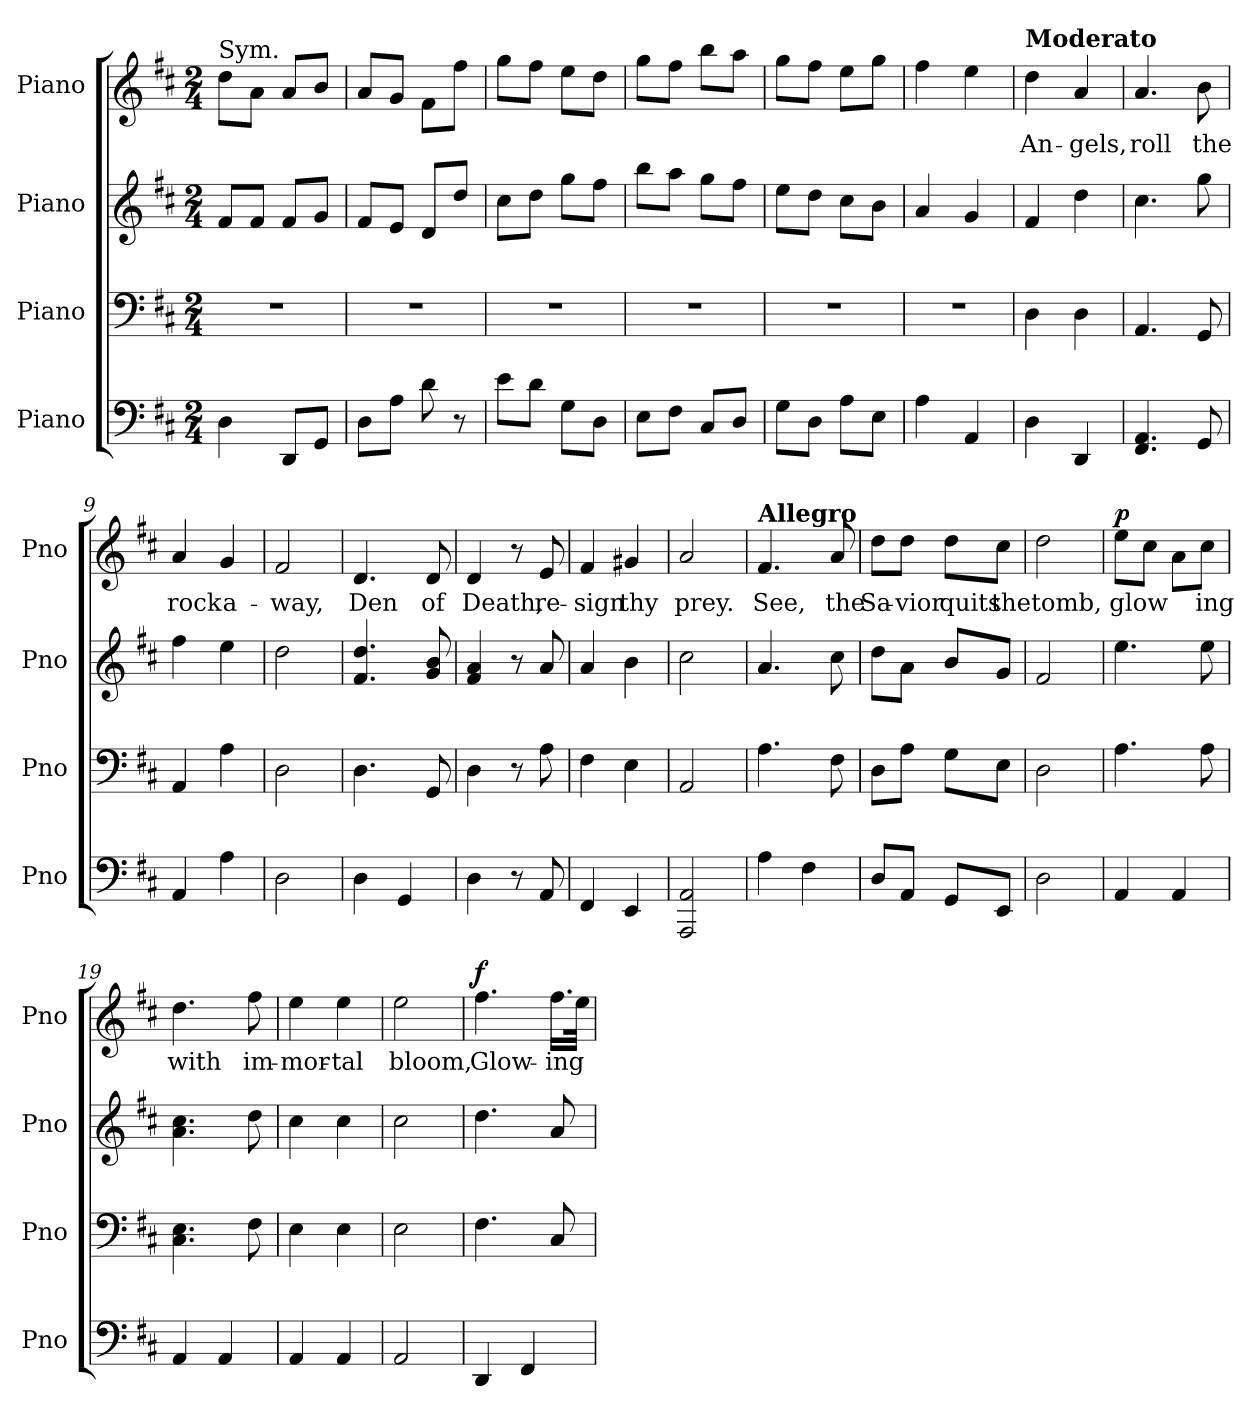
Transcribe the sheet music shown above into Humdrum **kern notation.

**kern	**kern	**kern	**kern	**text	**dynam
*part4	*part3	*part2	*part1	*part1	*part1
*staff4	*staff3	*staff2	*staff1	*staff1	*staff1
*I"Piano	*I"Piano	*I"Piano	*I"Piano	*	*
*I'Pno	*I'Pno	*I'Pno	*I'Pno	*	*
*clefF4	*clefF4	*clefG2	*clefG2	*	*
*k[f#c#]	*k[f#c#]	*k[f#c#]	*k[f#c#]	*	*
*M2/4	*M2/4	*M2/4	*M2/4	*	*
=1	=1	=1	=1	=1	=1
!	!	!	!LO:TX:a:t=Sym.	!	!
4D\	2r	8f#/L	8dd\L	.	.
.	.	8f#/J	8a\J	.	.
8DD/L	.	8f#/L	8a/L	.	.
8GG/J	.	8g/J	8b/J	.	.
=2	=2	=2	=2	=2	=2
8D\L	2r	8f#/L	8a/L	.	.
8A\J	.	8e/J	8g/J	.	.
8d\	.	8d/L	8f#\L	.	.
8r	.	8dd/J	8ff#\J	.	.
=3	=3	=3	=3	=3	=3
8e\L	2r	8cc#\L	8gg\L	.	.
8d\J	.	8dd\J	8ff#\J	.	.
8G\L	.	8gg\L	8ee\L	.	.
8D\J	.	8ff#\J	8dd\J	.	.
=4	=4	=4	=4	=4	=4
8E\L	2r	8bb\L	8gg\L	.	.
8F#\J	.	8aa\J	8ff#\J	.	.
8C#/L	.	8gg\L	8bb\L	.	.
8D/J	.	8ff#\J	8aa\J	.	.
=5	=5	=5	=5	=5	=5
8G\L	2r	8ee\L	8gg\L	.	.
8D\J	.	8dd\J	8ff#\J	.	.
8A\L	.	8cc#\L	8ee\L	.	.
8E\J	.	8b\J	8gg\J	.	.
=6	=6	=6	=6	=6	=6
4A\	2r	4a/	4ff#\	.	.
4AA/	.	4g/	4ee\	.	.
=7	=7	=7	=7	=7	=7
!	!	!	!LO:TX:a:B:t=Moderato	!	!
!	!	!	!	!LO:LY:b	!
4D\	4D\	4f#/	4dd\	An-	.
!	!	!	!	!LO:LY:b	!
4DD/	4D\	4dd\	4a/	-gels,	.
=8	=8	=8	=8	=8	=8
!	!	!	!	!LO:LY:b	!
4.FF#/ 4.AA/	4.AA/	4.cc#\	4.a/	roll	.
!	!	!	!	!LO:LY:b	!
8GG/	8GG/	8gg\	8b\	the	.
=9	=9	=9	=9	=9	=9
!	!	!	!	!LO:LY:b	!
4AA/	4AA/	4ff#\	4a/	rock	.
!	!	!	!	!LO:LY:b	!
4A\	4A\	4ee\	4g/	a-	.
=10	=10	=10	=10	=10	=10
!	!	!	!	!LO:LY:b	!
2D\	2D\	2dd\	2f#/	-way,	.
=11	=11	=11	=11	=11	=11
!	!	!	!	!LO:LY:b	!
4D\	4.D\	4.f#/ 4.dd/	4.d/	Den	.
4GG/	.	.	.	.	.
!	!	!	!	!LO:LY:b	!
.	8GG/	8g/ 8b/	8d/	of	.
!!LO:LB:g=z
=12	=12	=12	=12	=12	=12
!	!	!	!	!LO:LY:b	!
4D\	4D\	4f#/ 4a/	4d/	Death,	.
8r	8r	8r	8r	.	.
!	!	!	!	!LO:LY:b	!
8AA/	8A\	8a/	8e/	re-	.
=13	=13	=13	=13	=13	=13
!	!	!	!	!LO:LY:b	!
4FF#/	4F#\	4a/	4f#/	-sign	.
!	!	!	!	!LO:LY:b	!
4EE/	4E\	4b\	4g#X/	thy	.
=14	=14	=14	=14	=14	=14
!	!	!	!	!LO:LY:b	!
2AAA/ 2AA/	2AA/	2cc#\	2a/	prey.	.
=15	=15	=15	=15	=15	=15
!	!	!	!LO:TX:a:B:t=Allegro	!	!
!	!	!	!	!LO:LY:b	!
4A\	4.A\	4.a/	4.f#/	See,	.
4F#\	.	.	.	.	.
!	!	!	!	!LO:LY:b	!
.	8F#\	8cc#\	8a/	the	.
=16	=16	=16	=16	=16	=16
!	!	!	!	!LO:LY:b	!
8D/L	8D\L	8dd\L	8dd\L	Sa-	.
!	!	!	!	!LO:LY:b	!
8AA/J	8A\J	8a\J	8dd\J	-vior	.
!	!	!	!	!LO:LY:b	!
8GG/L	8G\L	8b/L	8dd\L	quits	.
!	!	!	!	!LO:LY:b	!
8EE/J	8E\J	8g/J	8cc#\J	the	.
=17	=17	=17	=17	=17	=17
!	!	!	!	!LO:LY:b	!
2D\	2D\	2f#/	2dd\	tomb,	.
=18	=18	=18	=18	=18	=18
!	!	!	!	!LO:LY:b	!LO:DY:b
4AA/	4.A\	4.ee\	8ee\L	glow	p
.	.	.	8cc#\J	.	.
4AA/	.	.	8a\L	.	.
!	!	!	!	!LO:LY:b	!
.	8A\	8ee\	8cc#\J	ing	.
=19	=19	=19	=19	=19	=19
!	!	!	!	!LO:LY:b	!
4AA/	4.C#\ 4.E\	4.a\ 4.cc#\	4.dd\	with	.
4AA/	.	.	.	.	.
!	!	!	!	!LO:LY:b	!
.	8F#\	8dd\	8ff#\	im-	.
=20	=20	=20	=20	=20	=20
!	!	!	!	!LO:LY:b	!
4AA/	4E\	4cc#\	4ee\	-mor-	.
!	!	!	!	!LO:LY:b	!
4AA/	4E\	4cc#\	4ee\	-tal	.
=21	=21	=21	=21	=21	=21
!	!	!	!	!LO:LY:b	!
2AA/	2E\	2cc#\	2ee\	bloom,	.
!!LO:LB:g=z
=22	=22	=22	=22	=22	=22
!	!	!	!	!LO:LY:b	!LO:DY:b
4DD/	4.F#\	4.dd\	4.ff#\	Glow-	f
4FF#/	.	.	.	.	.
!	!	!	!	!LO:LY:b	!
.	8C#/	8a/	16.ff#\LL	-ing	.
.	.	.	32ee\JJk	.	.
=	=	=	=	=	=
*-	*-	*-	*-	*-	*-
